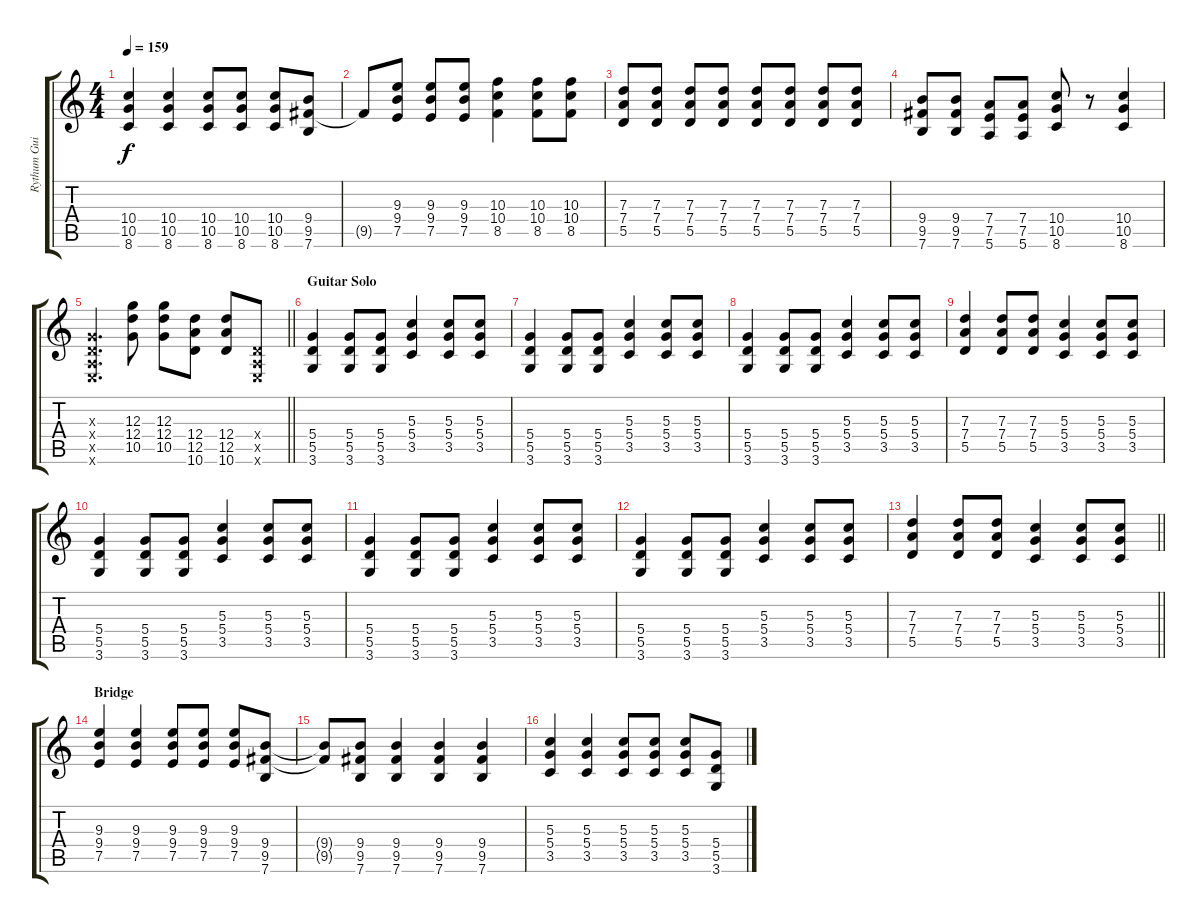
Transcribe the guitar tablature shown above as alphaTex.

\track ("Rythum Guitar (Billie Joe Armstrong)" "Rythum Gui") {instrument distortionguitar}
\staff {score tabs}
\tuning (E4 B3 G3 D3 A2 E2) {hide}
\ts (4 4)
\tempo 159
\clef g2
\ks c
(10.4 10.5 8.6).4{dy f} (10.4 10.5 8.6).4 (10.4 10.5 8.6).8 (10.4 10.5 8.6).8 (10.4 10.5 8.6).8 (9.4 9.5 7.6).8 |
9.5{t}.8 (9.3 9.4 7.5).8 (9.3 9.4 7.5).8 (9.3 9.4 7.5).8 (10.3 10.4 8.5).4 (10.3 10.4 8.5).8 (10.3 10.4 8.5).8 |
(7.3 7.4 5.5).8 (7.3 7.4 5.5).8 (7.3 7.4 5.5).8 (7.3 7.4 5.5).8 (7.3 7.4 5.5).8 (7.3 7.4 5.5).8 (7.3 7.4 5.5).8 (7.3 7.4 5.5).8 |
(9.4 9.5 7.6).8 (9.4 9.5 7.6).8 (7.4 7.5 5.6).8 (7.4 7.5 5.6).8 (10.4 10.5 8.6).8 r.8 (10.4 10.5 8.6).4 |
\barLineRight lightlight
(0.3{x} 0.4{x} 0.5{x} 0.6{x}).4{d} (12.3 12.4 10.5).8 (12.3 12.4 10.5).8 (12.4 12.5 10.6).8 (12.4 12.5 10.6).8 (0.4{x} 0.5{x} 0.6{x}).8 |
\section ("" "Guitar Solo")
(5.4 5.5 3.6).4 (5.4 5.5 3.6).8 (5.4 5.5 3.6).8 (5.3 5.4 3.5).4 (5.3 5.4 3.5).8 (5.3 5.4 3.5).8 |
(5.4 5.5 3.6).4 (5.4 5.5 3.6).8 (5.4 5.5 3.6).8 (5.3 5.4 3.5).4 (5.3 5.4 3.5).8 (5.3 5.4 3.5).8 |
(5.4 5.5 3.6).4 (5.4 5.5 3.6).8 (5.4 5.5 3.6).8 (5.3 5.4 3.5).4 (5.3 5.4 3.5).8 (5.3 5.4 3.5).8 |
(7.3 7.4 5.5).4 (7.3 7.4 5.5).8 (7.3 7.4 5.5).8 (5.3 5.4 3.5).4 (5.3 5.4 3.5).8 (5.3 5.4 3.5).8 |
(5.4 5.5 3.6).4 (5.4 5.5 3.6).8 (5.4 5.5 3.6).8 (5.3 5.4 3.5).4 (5.3 5.4 3.5).8 (5.3 5.4 3.5).8 |
(5.4 5.5 3.6).4 (5.4 5.5 3.6).8 (5.4 5.5 3.6).8 (5.3 5.4 3.5).4 (5.3 5.4 3.5).8 (5.3 5.4 3.5).8 |
(5.4 5.5 3.6).4 (5.4 5.5 3.6).8 (5.4 5.5 3.6).8 (5.3 5.4 3.5).4 (5.3 5.4 3.5).8 (5.3 5.4 3.5).8 |
\barLineRight lightlight
(7.3 7.4 5.5).4 (7.3 7.4 5.5).8 (7.3 7.4 5.5).8 (5.3 5.4 3.5).4 (5.3 5.4 3.5).8 (5.3 5.4 3.5).8 |
\section ("" "Bridge")
(9.3 9.4 7.5).4 (9.3 9.4 7.5).4 (9.3 9.4 7.5).8 (9.3 9.4 7.5).8 (9.3 9.4 7.5).8 (9.4 9.5 7.6).8 |
(9.4{t} 9.5{t}).8 (9.4 9.5 7.6).8 (9.4 9.5 7.6).4 (9.4 9.5 7.6).4 (9.4 9.5 7.6).4 |
(5.3 5.4 3.5).4 (5.3 5.4 3.5).4 (5.3 5.4 3.5).8 (5.3 5.4 3.5).8 (5.3 5.4 3.5).8 (5.4 5.5 3.6).8
